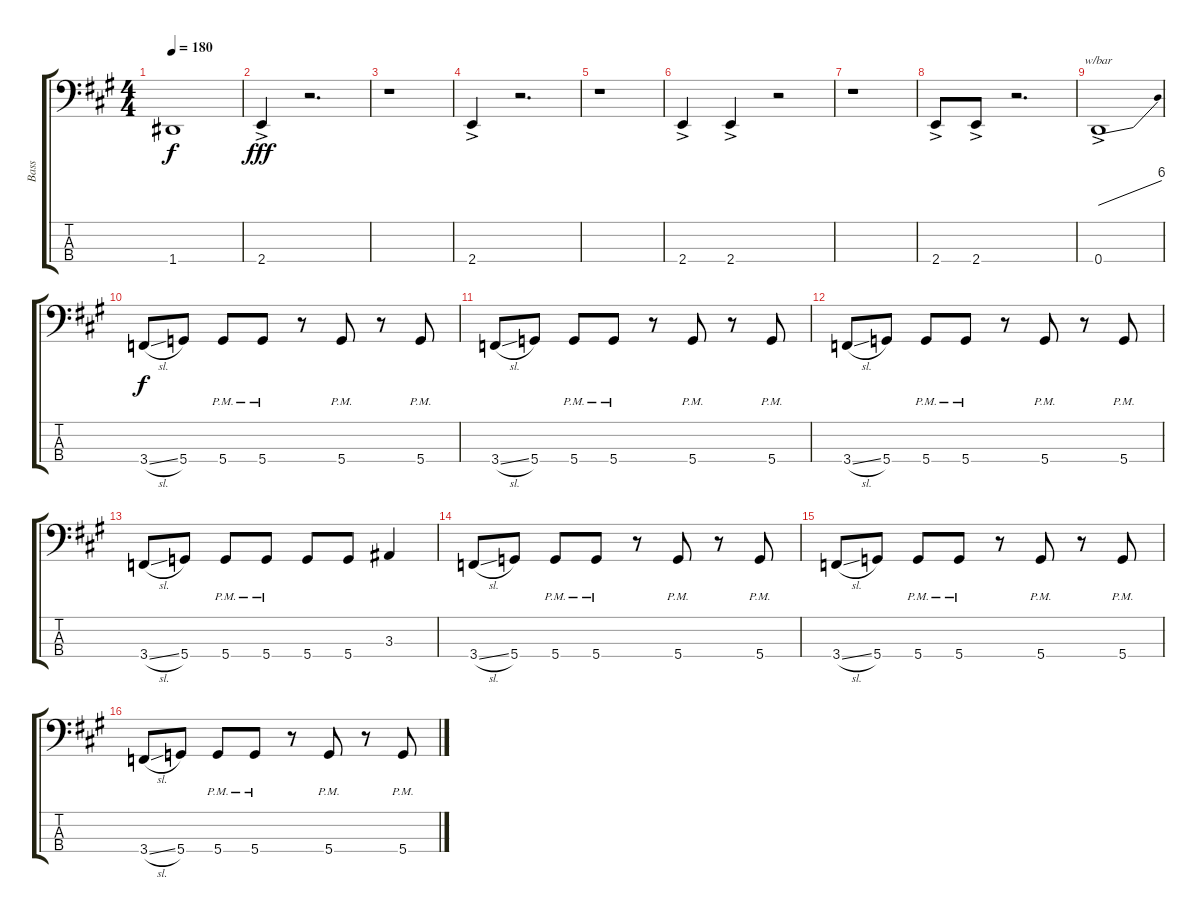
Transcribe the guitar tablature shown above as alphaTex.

\track ("Bass" "Bass") {instrument electricbasspick}
\staff {score tabs}
\tuning (F2 C2 G1 D1) {hide}
\ts (4 4)
\tempo 180
\clef f4
\ks f#minor
1.4.1{dy f} |
2.4{ac}.4{dy fff} r.2{d} |
r.1 |
2.4{ac}.4 r.2{d} |
r.1 |
2.4{ac}.4 2.4{ac}.4 r.2 |
r.1 |
2.4{ac}.8 2.4{ac}.8 r.2{d} |
0.4{ac}.1{tbe (dive default 0 0 60 24)} |
3.4{sl}.8{dy f} 5.4.8 5.4{pm}.8 5.4{pm}.8 r.8 5.4{pm}.8 r.8 5.4{pm}.8 |
3.4{sl}.8 5.4.8 5.4{pm}.8 5.4{pm}.8 r.8 5.4{pm}.8 r.8 5.4{pm}.8 |
3.4{sl}.8 5.4.8 5.4{pm}.8 5.4{pm}.8 r.8 5.4{pm}.8 r.8 5.4{pm}.8 |
3.4{sl}.8 5.4.8 5.4{pm}.8 5.4{pm}.8 5.4.8 5.4.8 3.3.4 |
3.4{sl}.8 5.4.8 5.4{pm}.8 5.4{pm}.8 r.8 5.4{pm}.8 r.8 5.4{pm}.8 |
3.4{sl}.8 5.4.8 5.4{pm}.8 5.4{pm}.8 r.8 5.4{pm}.8 r.8 5.4{pm}.8 |
3.4{sl}.8 5.4.8 5.4{pm}.8 5.4{pm}.8 r.8 5.4{pm}.8 r.8 5.4{pm}.8
